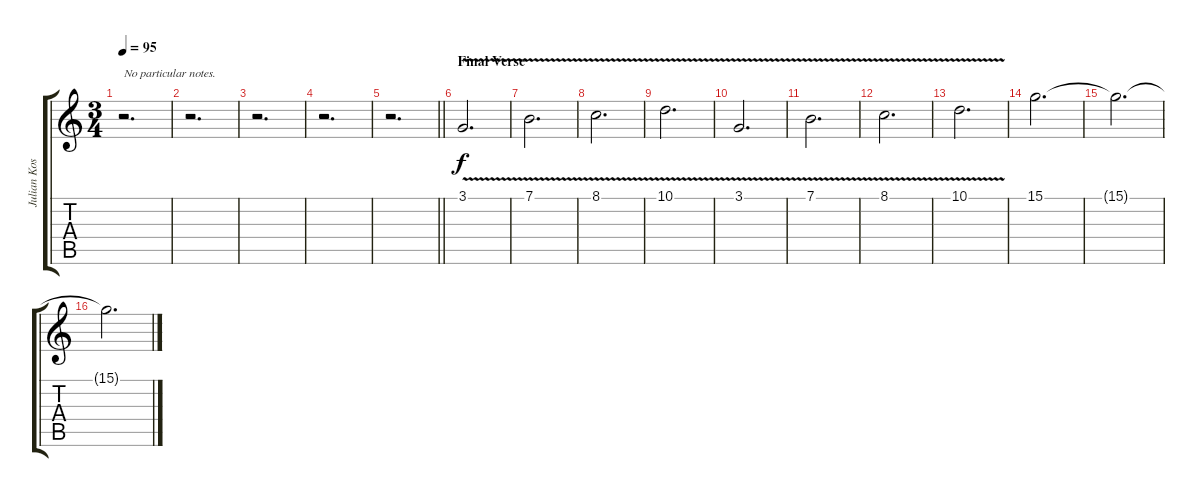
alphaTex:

\track ("Julian Koster - Singing Saw" "Julian Kos") {instrument fx6goblins}
\staff {score tabs}
\tuning (E4 B3 G3 D3 A2 E2) {hide}
\ts (3 4)
\tempo 95
\clef g2
\ks c
r.2{d txt "No particular notes." dy f} |
r.2{d} |
r.2{d} |
r.2{d} |
\barLineRight lightlight
r.2{d} |
\section ("" "Final Verse")
3.1{v}.2{d} |
7.1{v}.2{d} |
8.1{v}.2{d} |
10.1{v}.2{d} |
3.1{v}.2{d} |
7.1{v}.2{d} |
8.1{v}.2{d} |
10.1{v}.2{d} |
15.1.2{d} |
15.1{t}.2{d} |
15.1{t}.2{d volume 7}
